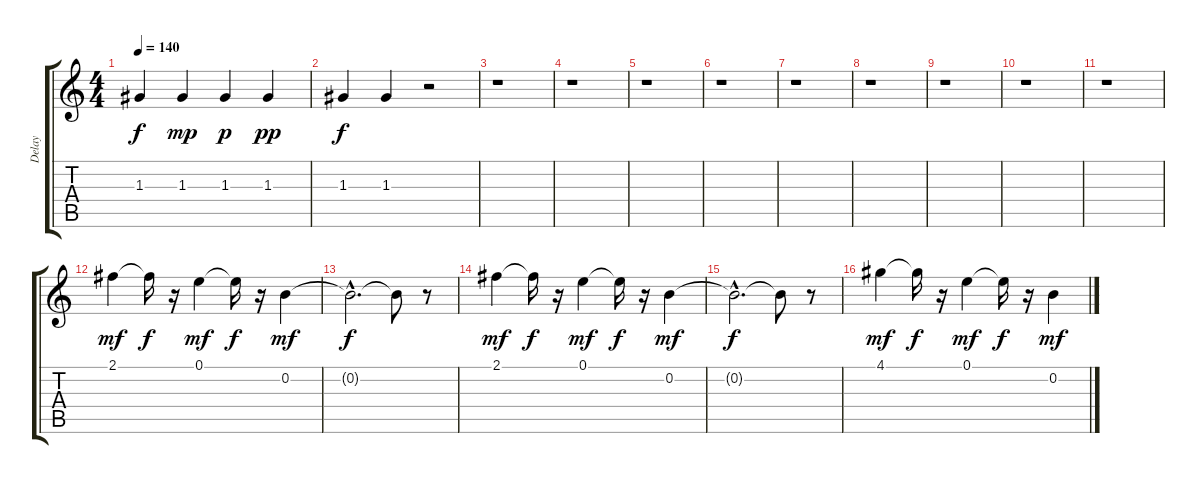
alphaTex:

\track ("Delay" "Delay") {instrument electricguitarjazz}
\staff {score tabs}
\tuning (E4 B3 G3 D3 A2 E2) {hide}
\ts (4 4)
\tempo 140
\clef g2
\ks c
1.3.4{dy f} 1.3.4{dy mp} 1.3.4{dy p} 1.3.4{dy pp} |
1.3.4{dy f} 1.3.4 r.2 |
r.1 |
r.1 |
r.1 |
r.1 |
r.1 |
r.1 |
r.1 |
r.1 |
r.1 |
2.1.4{dy mf} 2.1{t}.16{dy f} r.16 0.1.4{dy mf} 0.1{t}.16{dy f} r.16 0.2.4{dy mf} |
0.2{hac t}.2{d dy f} 0.2{t}.8 r.8 |
2.1.4{dy mf} 2.1{t}.16{dy f} r.16 0.1.4{dy mf} 0.1{t}.16{dy f} r.16 0.2.4{dy mf} |
0.2{hac t}.2{d dy f} 0.2{t}.8 r.8 |
4.1.4{dy mf} 4.1{t}.16{dy f} r.16 0.1.4{dy mf} 0.1{t}.16{dy f} r.16 0.2.4{dy mf}
